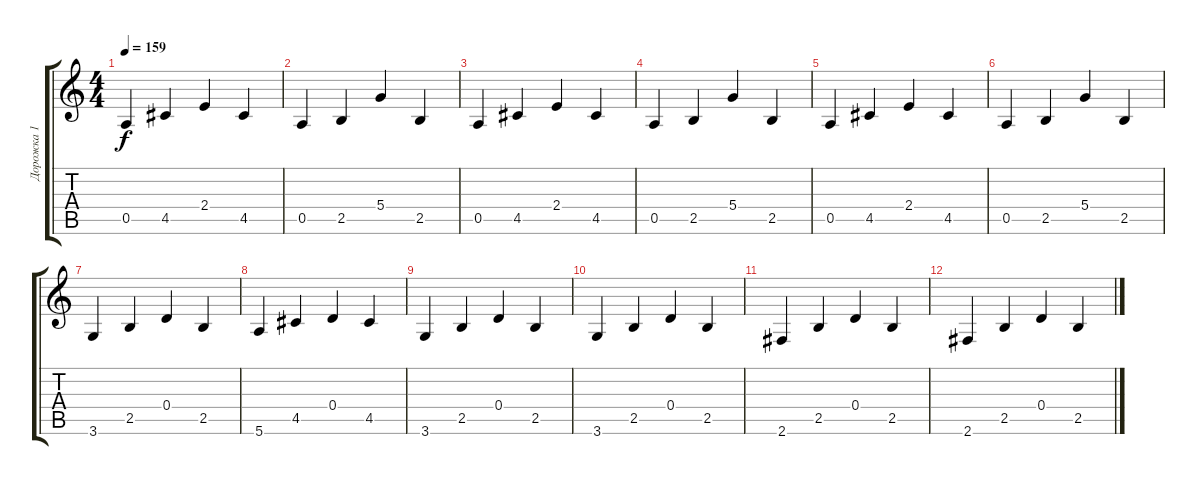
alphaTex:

\track ("Дорожка 1" "Дорожка 1") {instrument electricguitarjazz}
\staff {score tabs}
\tuning (E4 B3 G3 D3 A2 E2) {hide}
\ts (4 4)
\tempo 159
\clef g2
\ks c
0.5.4{dy f} 4.5.4 2.4.4 4.5.4 |
0.5.4 2.5.4 5.4.4 2.5.4 |
0.5.4 4.5.4 2.4.4 4.5.4 |
0.5.4 2.5.4 5.4.4 2.5.4 |
0.5.4 4.5.4 2.4.4 4.5.4 |
0.5.4 2.5.4 5.4.4 2.5.4 |
3.6.4 2.5.4 0.4.4 2.5.4 |
5.6.4 4.5.4 0.4.4 4.5.4 |
3.6.4 2.5.4 0.4.4 2.5.4 |
3.6.4 2.5.4 0.4.4 2.5.4 |
2.6.4 2.5.4 0.4.4 2.5.4 |
2.6.4 2.5.4 0.4.4 2.5.4
